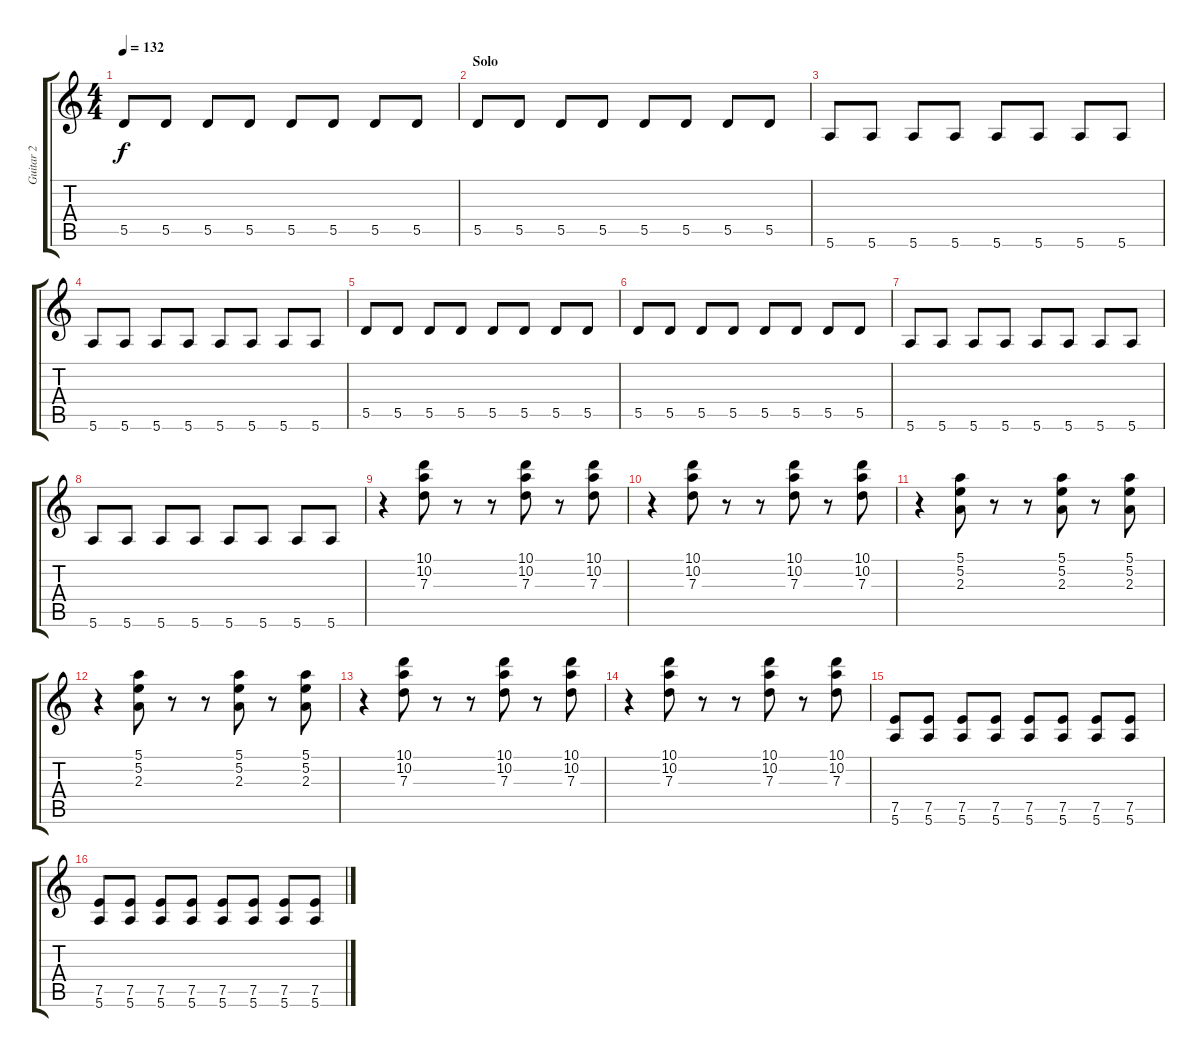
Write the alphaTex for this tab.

\track ("Guitar 2" "Guitar 2") {instrument electricguitarclean}
\staff {score tabs}
\tuning (E4 B3 G3 D3 A2 E2) {hide}
\ts (4 4)
\tempo 132
\clef g2
\ks c
5.5.8{dy f} 5.5.8 5.5.8 5.5.8 5.5.8 5.5.8 5.5.8 5.5.8 |
\section ("" "Solo")
5.5.8 5.5.8 5.5.8 5.5.8 5.5.8 5.5.8 5.5.8 5.5.8 |
5.6.8 5.6.8 5.6.8 5.6.8 5.6.8 5.6.8 5.6.8 5.6.8 |
5.6.8 5.6.8 5.6.8 5.6.8 5.6.8 5.6.8 5.6.8 5.6.8 |
5.5.8 5.5.8 5.5.8 5.5.8 5.5.8 5.5.8 5.5.8 5.5.8 |
5.5.8 5.5.8 5.5.8 5.5.8 5.5.8 5.5.8 5.5.8 5.5.8 |
5.6.8 5.6.8 5.6.8 5.6.8 5.6.8 5.6.8 5.6.8 5.6.8 |
5.6.8 5.6.8 5.6.8 5.6.8 5.6.8 5.6.8 5.6.8 5.6.8 |
r.4 (10.1 10.2 7.3).8 r.8 r.8 (10.1 10.2 7.3).8 r.8 (10.1 10.2 7.3).8 |
r.4 (10.1 10.2 7.3).8 r.8 r.8 (10.1 10.2 7.3).8 r.8 (10.1 10.2 7.3).8 |
r.4 (5.1 5.2 2.3).8 r.8 r.8 (5.1 5.2 2.3).8 r.8 (5.1 5.2 2.3).8 |
r.4 (5.1 5.2 2.3).8 r.8 r.8 (5.1 5.2 2.3).8 r.8 (5.1 5.2 2.3).8 |
r.4 (10.1 10.2 7.3).8 r.8 r.8 (10.1 10.2 7.3).8 r.8 (10.1 10.2 7.3).8 |
r.4 (10.1 10.2 7.3).8 r.8 r.8 (10.1 10.2 7.3).8 r.8 (10.1 10.2 7.3).8 |
(7.5 5.6).8 (7.5 5.6).8 (7.5 5.6).8 (7.5 5.6).8 (7.5 5.6).8 (7.5 5.6).8 (7.5 5.6).8 (7.5 5.6).8 |
(7.5 5.6).8 (7.5 5.6).8 (7.5 5.6).8 (7.5 5.6).8 (7.5 5.6).8 (7.5 5.6).8 (7.5 5.6).8 (7.5 5.6).8
